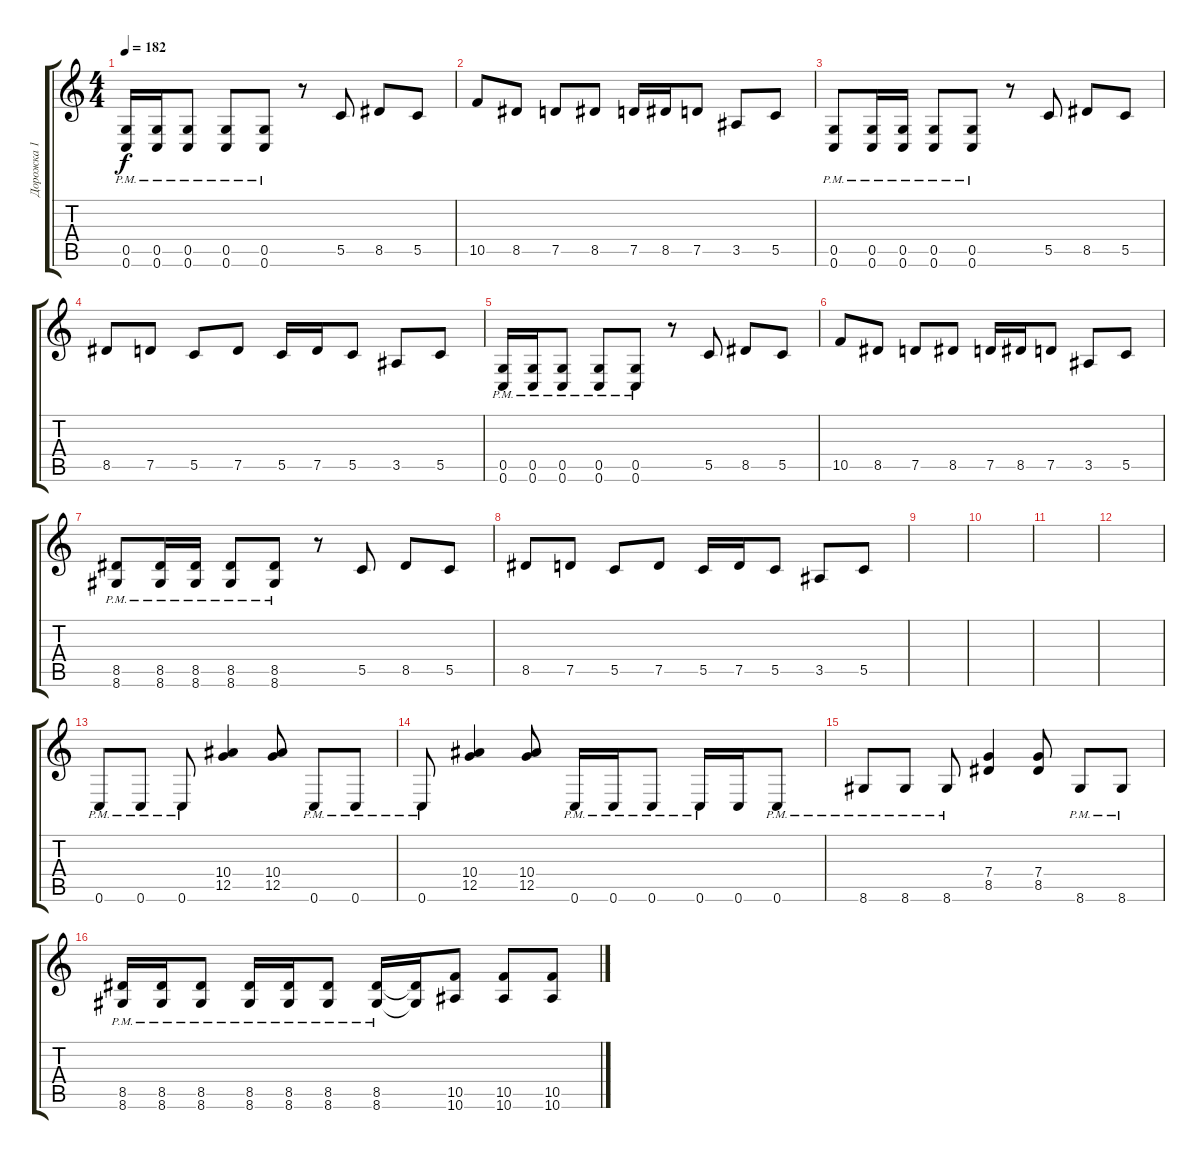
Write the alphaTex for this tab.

\track ("Дорожка 1" "Дорожка 1") {instrument distortionguitar}
\staff {score tabs}
\tuning (D4 A3 F3 C3 G2 C2) {hide}
\ts (4 4)
\tempo 182
\clef g2
\ks c
(0.5{pm} 0.6{pm}).16{dy f} (0.5{pm} 0.6{pm}).16 (0.5{pm} 0.6{pm}).8 (0.5{pm} 0.6{pm}).8 (0.5{pm} 0.6{pm}).8 r.8 5.5.8 8.5.8 5.5.8 |
10.5.8 8.5.8 7.5.8 8.5.8 7.5.16 8.5.16 7.5.8 3.5.8 5.5.8 |
(0.5{pm} 0.6{pm}).8 (0.5{pm} 0.6{pm}).16 (0.5{pm} 0.6{pm}).16 (0.5{pm} 0.6{pm}).8 (0.5{pm} 0.6{pm}).8 r.8 5.5.8 8.5.8 5.5.8 |
8.5.8 7.5.8 5.5.8 7.5.8 5.5.16 7.5.16 5.5.8 3.5.8 5.5.8 |
(0.5{pm} 0.6{pm}).16 (0.5{pm} 0.6{pm}).16 (0.5{pm} 0.6{pm}).8 (0.5{pm} 0.6{pm}).8 (0.5{pm} 0.6{pm}).8 r.8 5.5.8 8.5.8 5.5.8 |
10.5.8 8.5.8 7.5.8 8.5.8 7.5.16 8.5.16 7.5.8 3.5.8 5.5.8 |
(8.5{pm} 8.6{pm}).8 (8.5{pm} 8.6{pm}).16 (8.5{pm} 8.6{pm}).16 (8.5{pm} 8.6{pm}).8 (8.5{pm} 8.6{pm}).8 r.8 5.5.8 8.5.8 5.5.8 |
8.5.8 7.5.8 5.5.8 7.5.8 5.5.16 7.5.16 5.5.8 3.5.8 5.5.8 |
|
|
|
|
0.6{pm}.8 0.6{pm}.8 0.6{pm}.8 (10.4 12.5).4 (10.4 12.5).8 0.6{pm}.8 0.6{pm}.8 |
0.6{pm}.8 (10.4 12.5).4 (10.4 12.5).8 0.6{pm}.16 0.6{pm}.16 0.6{pm}.8 0.6{pm}.16 0.6.16 0.6{pm}.8 |
8.6{pm}.8 8.6{pm}.8 8.6{pm}.8 (7.4 8.5).4 (7.4 8.5).8 8.6{pm}.8 8.6{pm}.8 |
(8.5{pm} 8.6{pm}).16 (8.5{pm} 8.6{pm}).16 (8.5{pm} 8.6{pm}).8 (8.5{pm} 8.6{pm}).16 (8.5{pm} 8.6{pm}).16 (8.5{pm} 8.6{pm}).8 (8.5{pm} 8.6{pm}).16 (8.5{t} 8.6{t}).16 (10.5 10.6).8 (10.5 10.6).8 (10.5 10.6).8
